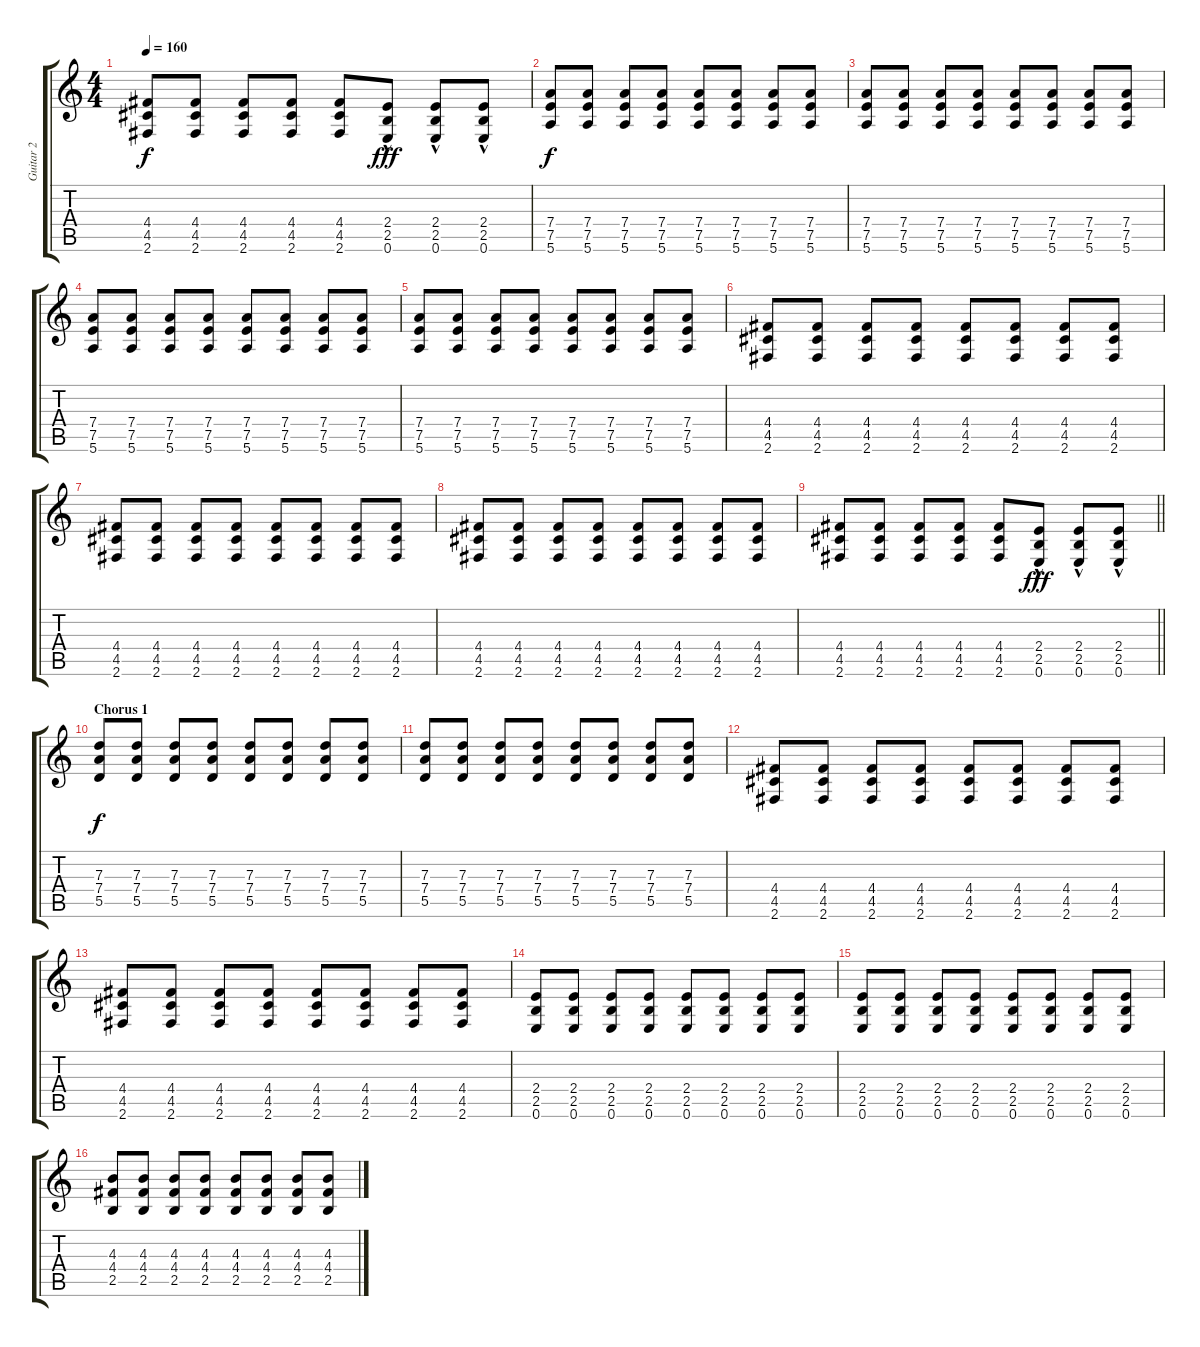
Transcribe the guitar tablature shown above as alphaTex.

\track ("Guitar 2" "Guitar 2") {instrument distortionguitar}
\staff {score tabs}
\tuning (E4 B3 G3 D3 A2 E2) {hide}
\ts (4 4)
\tempo 160
\clef g2
\ks c
(4.4 4.5 2.6).8{dy f} (4.4 4.5 2.6).8 (4.4 4.5 2.6).8 (4.4 4.5 2.6).8 (4.4 4.5 2.6).8 (2.4 2.5 0.6{hac}).8{dy fff} (2.4 2.5 0.6{hac}).8 (2.4 2.5 0.6{hac}).8 |
(7.4 7.5 5.6).8{dy f} (7.4 7.5 5.6).8 (7.4 7.5 5.6).8 (7.4 7.5 5.6).8 (7.4 7.5 5.6).8 (7.4 7.5 5.6).8 (7.4 7.5 5.6).8 (7.4 7.5 5.6).8 |
(7.4 7.5 5.6).8 (7.4 7.5 5.6).8 (7.4 7.5 5.6).8 (7.4 7.5 5.6).8 (7.4 7.5 5.6).8 (7.4 7.5 5.6).8 (7.4 7.5 5.6).8 (7.4 7.5 5.6).8 |
(7.4 7.5 5.6).8 (7.4 7.5 5.6).8 (7.4 7.5 5.6).8 (7.4 7.5 5.6).8 (7.4 7.5 5.6).8 (7.4 7.5 5.6).8 (7.4 7.5 5.6).8 (7.4 7.5 5.6).8 |
(7.4 7.5 5.6).8 (7.4 7.5 5.6).8 (7.4 7.5 5.6).8 (7.4 7.5 5.6).8 (7.4 7.5 5.6).8 (7.4 7.5 5.6).8 (7.4 7.5 5.6).8 (7.4 7.5 5.6).8 |
(4.4 4.5 2.6).8 (4.4 4.5 2.6).8 (4.4 4.5 2.6).8 (4.4 4.5 2.6).8 (4.4 4.5 2.6).8 (4.4 4.5 2.6).8 (4.4 4.5 2.6).8 (4.4 4.5 2.6).8 |
(4.4 4.5 2.6).8 (4.4 4.5 2.6).8 (4.4 4.5 2.6).8 (4.4 4.5 2.6).8 (4.4 4.5 2.6).8 (4.4 4.5 2.6).8 (4.4 4.5 2.6).8 (4.4 4.5 2.6).8 |
(4.4 4.5 2.6).8 (4.4 4.5 2.6).8 (4.4 4.5 2.6).8 (4.4 4.5 2.6).8 (4.4 4.5 2.6).8 (4.4 4.5 2.6).8 (4.4 4.5 2.6).8 (4.4 4.5 2.6).8 |
\barLineRight lightlight
(4.4 4.5 2.6).8 (4.4 4.5 2.6).8 (4.4 4.5 2.6).8 (4.4 4.5 2.6).8 (4.4 4.5 2.6).8 (2.4 2.5 0.6{hac}).8{dy fff} (2.4 2.5 0.6{hac}).8 (2.4 2.5 0.6{hac}).8 |
\section ("" "Chorus 1")
(7.3 7.4 5.5).8{dy f} (7.3 7.4 5.5).8 (7.3 7.4 5.5).8 (7.3 7.4 5.5).8 (7.3 7.4 5.5).8 (7.3 7.4 5.5).8 (7.3 7.4 5.5).8 (7.3 7.4 5.5).8 |
(7.3 7.4 5.5).8 (7.3 7.4 5.5).8 (7.3 7.4 5.5).8 (7.3 7.4 5.5).8 (7.3 7.4 5.5).8 (7.3 7.4 5.5).8 (7.3 7.4 5.5).8 (7.3 7.4 5.5).8 |
(4.4 4.5 2.6).8 (4.4 4.5 2.6).8 (4.4 4.5 2.6).8 (4.4 4.5 2.6).8 (4.4 4.5 2.6).8 (4.4 4.5 2.6).8 (4.4 4.5 2.6).8 (4.4 4.5 2.6).8 |
(4.4 4.5 2.6).8 (4.4 4.5 2.6).8 (4.4 4.5 2.6).8 (4.4 4.5 2.6).8 (4.4 4.5 2.6).8 (4.4 4.5 2.6).8 (4.4 4.5 2.6).8 (4.4 4.5 2.6).8 |
(2.4 2.5 0.6).8 (2.4 2.5 0.6).8 (2.4 2.5 0.6).8 (2.4 2.5 0.6).8 (2.4 2.5 0.6).8 (2.4 2.5 0.6).8 (2.4 2.5 0.6).8 (2.4 2.5 0.6).8 |
(2.4 2.5 0.6).8 (2.4 2.5 0.6).8 (2.4 2.5 0.6).8 (2.4 2.5 0.6).8 (2.4 2.5 0.6).8 (2.4 2.5 0.6).8 (2.4 2.5 0.6).8 (2.4 2.5 0.6).8 |
(4.3 4.4 2.5).8 (4.3 4.4 2.5).8 (4.3 4.4 2.5).8 (4.3 4.4 2.5).8 (4.3 4.4 2.5).8 (4.3 4.4 2.5).8 (4.3 4.4 2.5).8 (4.3 4.4 2.5).8
